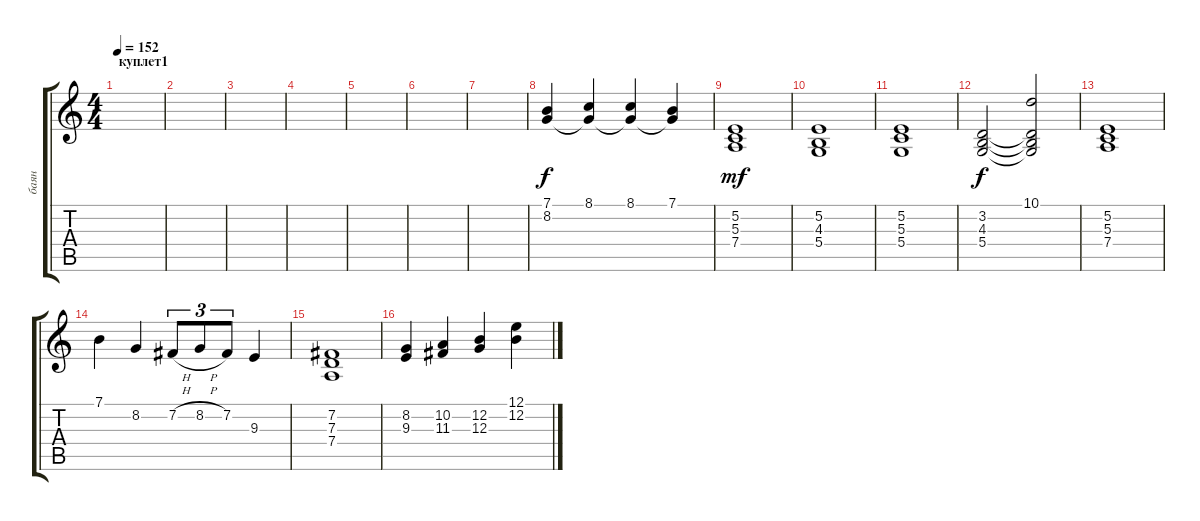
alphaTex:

\track ("баян" "баян") {instrument tangoaccordion}
\staff {score tabs}
\tuning (E4 B3 G3 D3 A2 E2) {hide}
\ts (4 4)
\section ("" "куплет1")
\tempo 152
\clef g2
\ks c
|
|
|
|
|
|
|
(7.1 8.2).4{dy f} (8.1 8.2{t}).4 (8.1 8.2{t}).4 (7.1 8.2{t}).4 |
(5.2 5.3 7.4).1{dy mf} |
(5.2 4.3 5.4).1 |
(5.2 5.3 5.4).1 |
(3.2 4.3 5.4).2{dy f} (10.1 3.2{t} 4.3{t} 5.4{t}).2 |
(5.2 5.3 7.4).1 |
7.1.4 8.2.4 7.2{h}.8{tu (3 2)} 8.2{h}.8{tu (3 2)} 7.2.8{tu (3 2)} 9.3.4 |
(7.2 7.3 7.4).1 |
(8.2 9.3).4 (10.2 11.3).4 (12.2 12.3).4 (12.1 12.2).4
